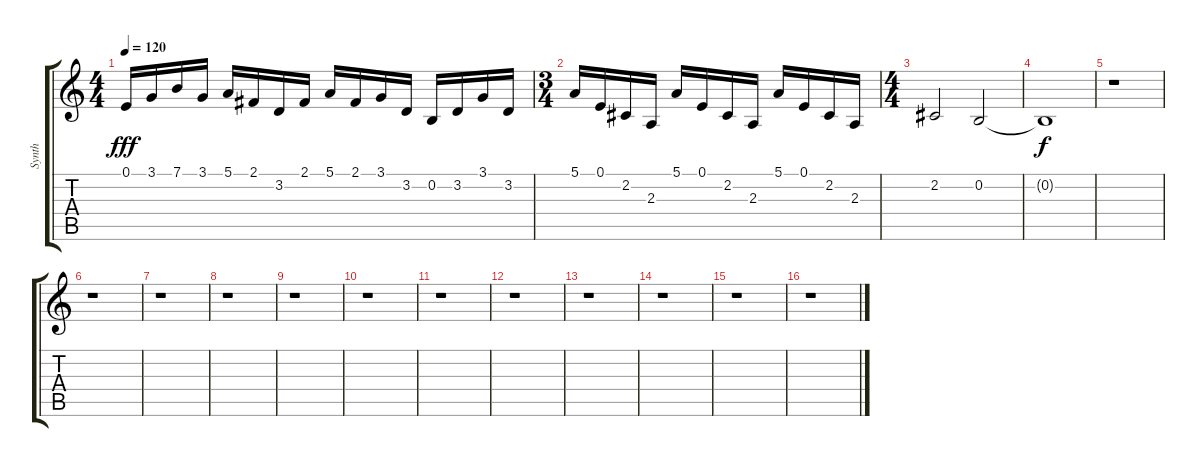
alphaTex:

\track ("Synth" "Synth") {instrument clavinet}
\staff {score tabs}
\tuning (E4 B3 G3 D3 A2 E2) {hide}
\ts (4 4)
\tempo 120
\clef g2
\ks c
0.1.16{dy fff} 3.1.16 7.1.16 3.1.16 5.1.16 2.1.16 3.2.16 2.1.16 5.1.16 2.1.16 3.1.16 3.2.16 0.2.16 3.2.16 3.1.16 3.2.16 |
\ts (3 4)
5.1.16 0.1.16 2.2.16 2.3.16 5.1.16 0.1.16 2.2.16 2.3.16 5.1.16 0.1.16 2.2.16 2.3.16 |
\ts (4 4)
2.2.2 0.2.2 |
0.2{t}.1{dy f} |
r.1 |
r.1 |
r.1 |
r.1 |
r.1 |
r.1 |
r.1 |
r.1 |
r.1 |
r.1 |
r.1 |
r.1
